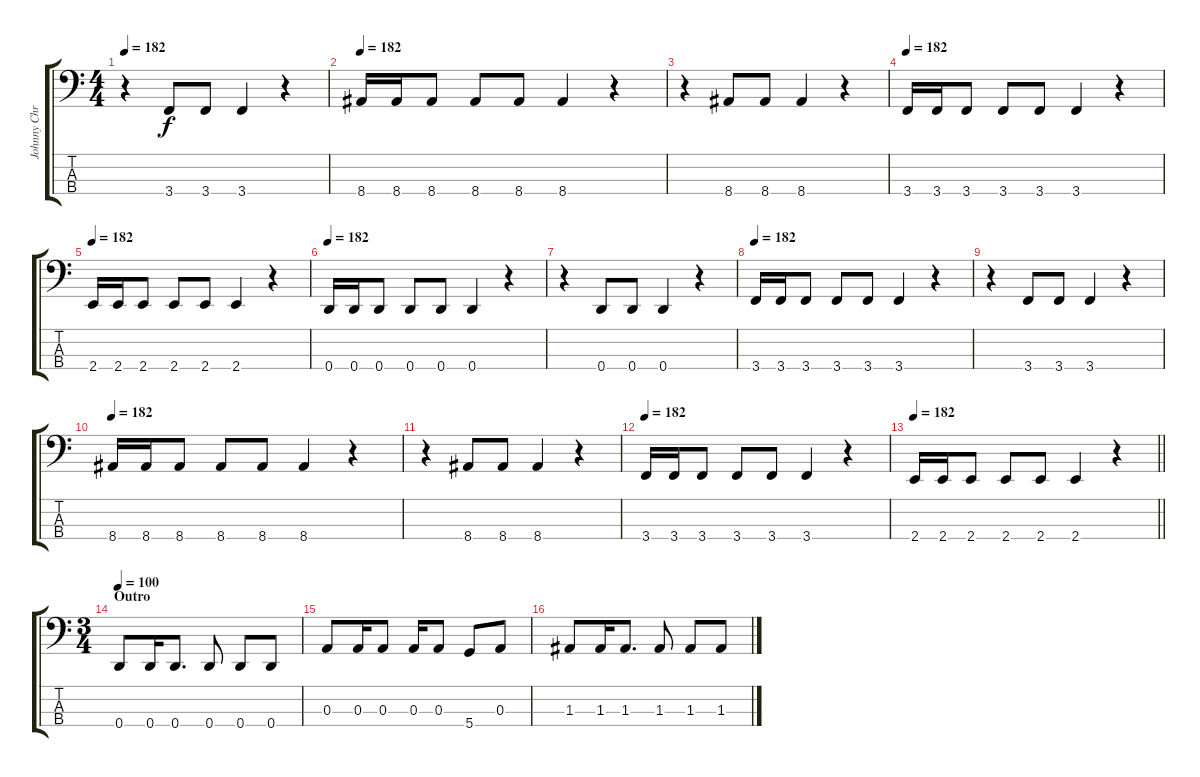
\track ("Johnny Christ Bass" "Johnny Chr") {instrument electricbasspick}
\staff {score tabs}
\tuning (G2 D2 A1 D1) {hide}
\ts (4 4)
\tempo 182
\clef f4
\ks c
r.4{dy f} 3.4.8 3.4.8 3.4.4 r.4 |
\tempo 182
8.4.16 8.4.16 8.4.8 8.4.8 8.4.8 8.4.4 r.4 |
r.4 8.4.8 8.4.8 8.4.4 r.4 |
\tempo 182
3.4.16 3.4.16 3.4.8 3.4.8 3.4.8 3.4.4 r.4 |
\tempo 182
2.4.16 2.4.16 2.4.8 2.4.8 2.4.8 2.4.4 r.4 |
\tempo 182
0.4.16 0.4.16 0.4.8 0.4.8 0.4.8 0.4.4 r.4 |
r.4 0.4.8 0.4.8 0.4.4 r.4 |
\tempo 182
3.4.16 3.4.16 3.4.8 3.4.8 3.4.8 3.4.4 r.4 |
r.4 3.4.8 3.4.8 3.4.4 r.4 |
\tempo 182
8.4.16 8.4.16 8.4.8 8.4.8 8.4.8 8.4.4 r.4 |
r.4 8.4.8 8.4.8 8.4.4 r.4 |
\tempo 182
3.4.16 3.4.16 3.4.8 3.4.8 3.4.8 3.4.4 r.4 |
\tempo 182
\barLineRight lightlight
2.4.16 2.4.16 2.4.8 2.4.8 2.4.8 2.4.4 r.4 |
\ts (3 4)
\section ("" "Outro")
\tempo 100
0.4.8 0.4.16 0.4.8{d} 0.4.8 0.4.8 0.4.8 |
0.3.8 0.3.16 0.3.8 0.3.16 0.3.8 5.4.8 0.3.8 |
1.3.8 1.3.16 1.3.8{d} 1.3.8 1.3.8 1.3.8
